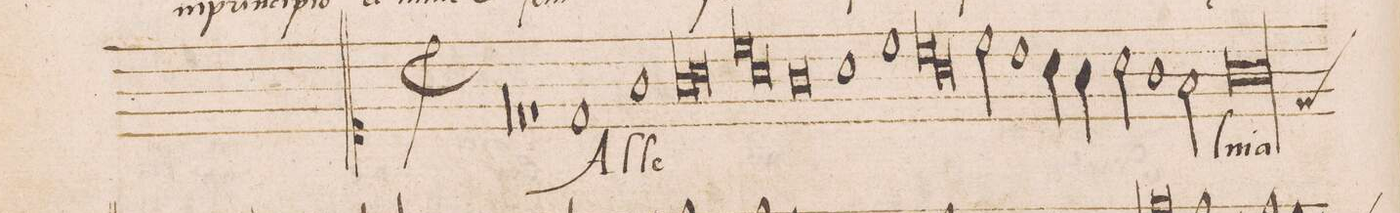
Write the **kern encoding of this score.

**kern	**text
*I"TENOR	*
*clefC1	*
*k[]	*
*met(C|)	*
*M2/1	*
00r	.
=2-	=2-
=3-	=3-
0r	.
=4-	=4-
1r	.
1d	Al-
=5-	=5-
1g	-le-
*lig	*
1g	.
=6-	=6-
1a	.
*Xlig	*
*lig	*
1cc	.
=7-	=7-
1a	.
*Xlig	*
0g	.
=8-	=8-
1a	.
=9-	=9-
1cc	.
*lig	*
1b	.
=10-	=10-
1a	.
*Xlig	*
2cc\	.
1b\	.
=11-	=11-
4a\	.
4g\	.
2a\	.
1g\	.
=12-	=12-
2f\	-lu-
*custos:d	*
1gl\	-ia
=13||-	=13||-
*-	*-
